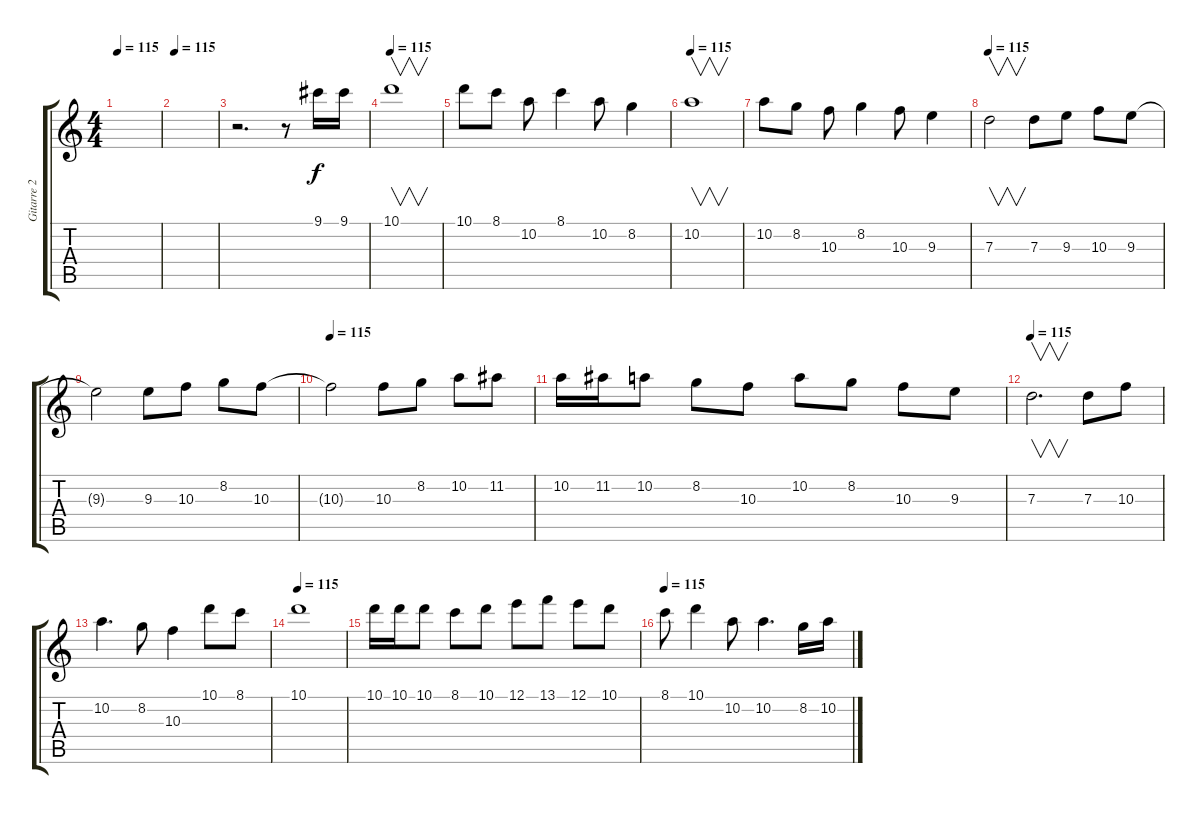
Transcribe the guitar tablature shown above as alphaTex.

\track ("Gitarre 2" "Gitarre 2") {instrument overdrivenguitar}
\staff {score tabs}
\tuning (E4 B3 G3 D3 A2 E2) {hide}
\ts (4 4)
\tempo 115
\clef g2
\ks c
|
\tempo 115
|
r.2{d} r.8 9.1.16 9.1.16 |
\tempo 115
10.1.1{v} |
10.1.8 8.1.8 10.2.8 8.1.4 10.2.8 8.2.4 |
\tempo 115
10.2.1{v} |
10.2.8 8.2.8 10.3.8 8.2.4 10.3.8 9.3.4 |
\tempo 115
7.3.2{v} 7.3.8 9.3.8 10.3.8 9.3.8 |
9.3{t}.2 9.3.8 10.3.8 8.2.8 10.3.8 |
\tempo 115
10.3{t}.2 10.3.8 8.2.8 10.2.8 11.2.8 |
10.2.16 11.2.16 10.2.8 8.2.8 10.3.8 10.2.8 8.2.8 10.3.8 9.3.8 |
\tempo 115
7.3.2{v d} 7.3.8 10.3.8 |
10.2.4{d} 8.2.8 10.3.4 10.1.8 8.1.8 |
\tempo 115
10.1.1 |
10.1.16 10.1.16 10.1.8 8.1.8 10.1.8 12.1.8 13.1.8 12.1.8 10.1.8 |
\tempo 115
8.1.8 10.1.4 10.2.8 10.2.4{d} 8.2.16 10.2.16
